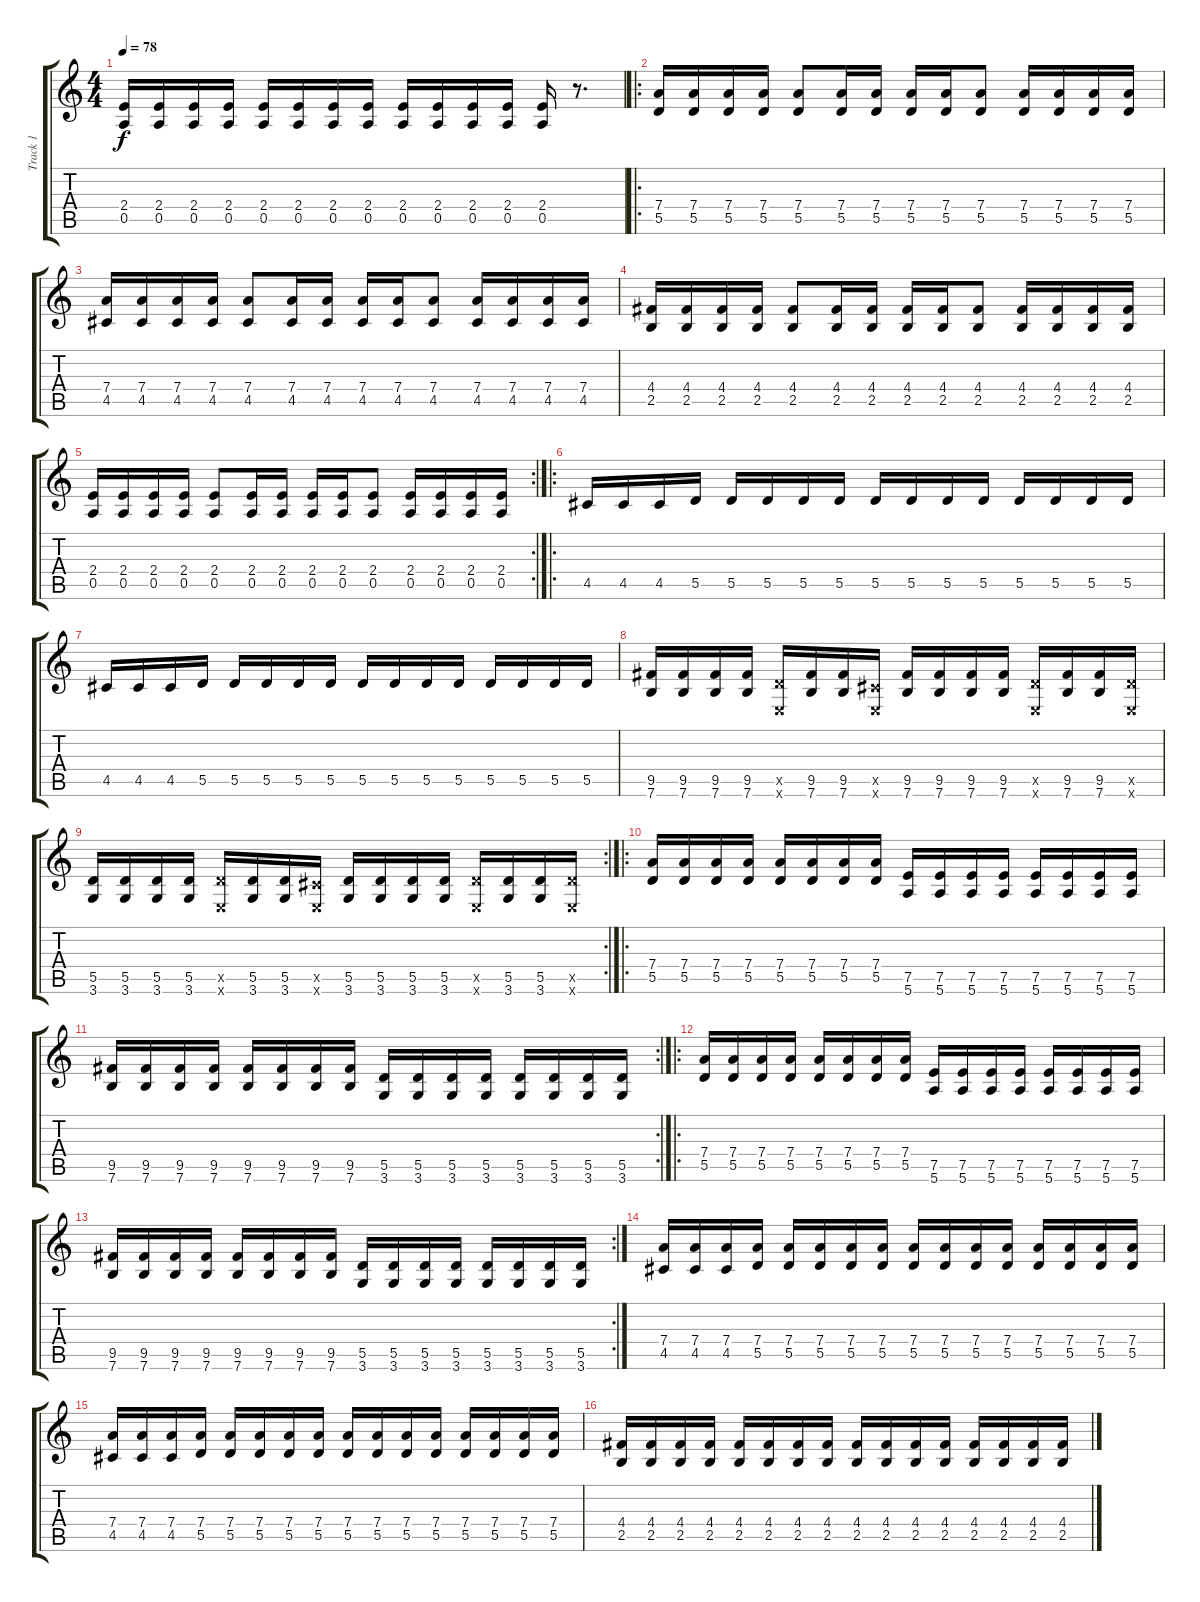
\track ("Track 1" "Track 1") {instrument overdrivenguitar}
\staff {score tabs}
\tuning (E4 B3 G3 D3 A2 E2) {hide}
\ts (4 4)
\tempo 78
\clef g2
\ks c
(2.4 0.5).16{dy f} (2.4 0.5).16 (2.4 0.5).16 (2.4 0.5).16 (2.4 0.5).16 (2.4 0.5).16 (2.4 0.5).16 (2.4 0.5).16 (2.4 0.5).16 (2.4 0.5).16 (2.4 0.5).16 (2.4 0.5).16 (2.4 0.5).16 r.8{d} |
\ro
(7.4 5.5).16{instrument distortionguitar} (7.4 5.5).16 (7.4 5.5).16 (7.4 5.5).16 (7.4 5.5).8 (7.4 5.5).16 (7.4 5.5).16 (7.4 5.5).16 (7.4 5.5).16 (7.4 5.5).8 (7.4 5.5).16 (7.4 5.5).16 (7.4 5.5).16 (7.4 5.5).16 |
(7.4 4.5).16 (7.4 4.5).16 (7.4 4.5).16 (7.4 4.5).16 (7.4 4.5).8 (7.4 4.5).16 (7.4 4.5).16 (7.4 4.5).16 (7.4 4.5).16 (7.4 4.5).8 (7.4 4.5).16 (7.4 4.5).16 (7.4 4.5).16 (7.4 4.5).16 |
(4.4 2.5).16 (4.4 2.5).16 (4.4 2.5).16 (4.4 2.5).16 (4.4 2.5).8 (4.4 2.5).16 (4.4 2.5).16 (4.4 2.5).16 (4.4 2.5).16 (4.4 2.5).8 (4.4 2.5).16 (4.4 2.5).16 (4.4 2.5).16 (4.4 2.5).16 |
\rc 2
(2.4 0.5).16 (2.4 0.5).16 (2.4 0.5).16 (2.4 0.5).16 (2.4 0.5).8 (2.4 0.5).16 (2.4 0.5).16 (2.4 0.5).16 (2.4 0.5).16 (2.4 0.5).8 (2.4 0.5).16 (2.4 0.5).16 (2.4 0.5).16 (2.4 0.5).16 |
\ro
4.5.16{instrument electricguitarmuted} 4.5.16 4.5.16 5.5.16 5.5.16 5.5.16 5.5.16 5.5.16 5.5.16 5.5.16 5.5.16 5.5.16 5.5.16 5.5.16 5.5.16 5.5.16 |
4.5.16 4.5.16 4.5.16 5.5.16 5.5.16 5.5.16 5.5.16 5.5.16 5.5.16 5.5.16 5.5.16 5.5.16 5.5.16 5.5.16 5.5.16 5.5.16 |
(9.5 7.6).16{instrument overdrivenguitar} (9.5 7.6).16 (9.5 7.6).16 (9.5 7.6).16 (5.5{x} 0.6{x}).16 (9.5 7.6).16 (9.5 7.6).16 (4.5{x} 0.6{x}).16 (9.5 7.6).16 (9.5 7.6).16 (9.5 7.6).16 (9.5 7.6).16 (5.5{x} 0.6{x}).16 (9.5 7.6).16 (9.5 7.6).16 (5.5{x} 0.6{x}).16 |
\rc 2
(5.5 3.6).16{instrument overdrivenguitar} (5.5 3.6).16 (5.5 3.6).16 (5.5 3.6).16 (5.5{x} 0.6{x}).16 (5.5 3.6).16 (5.5 3.6).16 (4.5{x} 0.6{x}).16 (5.5 3.6).16 (5.5 3.6).16 (5.5 3.6).16 (5.5 3.6).16 (5.5{x} 0.6{x}).16 (5.5 3.6).16 (5.5 3.6).16 (5.5{x} 0.6{x}).16 |
\ro
(7.4 5.5).16{instrument overdrivenguitar} (7.4 5.5).16 (7.4 5.5).16 (7.4 5.5).16 (7.4 5.5).16 (7.4 5.5).16 (7.4 5.5).16 (7.4 5.5).16 (7.5 5.6).16 (7.5 5.6).16 (7.5 5.6).16 (7.5 5.6).16 (7.5 5.6).16 (7.5 5.6).16 (7.5 5.6).16 (7.5 5.6).16 |
\rc 2
(9.5 7.6).16{instrument overdrivenguitar} (9.5 7.6).16 (9.5 7.6).16 (9.5 7.6).16 (9.5 7.6).16 (9.5 7.6).16 (9.5 7.6).16 (9.5 7.6).16 (5.5 3.6).16 (5.5 3.6).16 (5.5 3.6).16 (5.5 3.6).16 (5.5 3.6).16 (5.5 3.6).16 (5.5 3.6).16 (5.5 3.6).16 |
\ro
(7.4 5.5).16{instrument overdrivenguitar} (7.4 5.5).16 (7.4 5.5).16 (7.4 5.5).16 (7.4 5.5).16 (7.4 5.5).16 (7.4 5.5).16 (7.4 5.5).16 (7.5 5.6).16 (7.5 5.6).16 (7.5 5.6).16 (7.5 5.6).16 (7.5 5.6).16 (7.5 5.6).16 (7.5 5.6).16 (7.5 5.6).16 |
\rc 2
(9.5 7.6).16{instrument overdrivenguitar} (9.5 7.6).16 (9.5 7.6).16 (9.5 7.6).16 (9.5 7.6).16 (9.5 7.6).16 (9.5 7.6).16 (9.5 7.6).16 (5.5 3.6).16 (5.5 3.6).16 (5.5 3.6).16 (5.5 3.6).16 (5.5 3.6).16 (5.5 3.6).16 (5.5 3.6).16 (5.5 3.6).16 |
(7.4 4.5).16 (7.4 4.5).16 (7.4 4.5).16 (7.4 5.5).16 (7.4 5.5).16 (7.4 5.5).16 (7.4 5.5).16 (7.4 5.5).16 (7.4 5.5).16 (7.4 5.5).16 (7.4 5.5).16 (7.4 5.5).16 (7.4 5.5).16 (7.4 5.5).16 (7.4 5.5).16 (7.4 5.5).16 |
(7.4 4.5).16 (7.4 4.5).16 (7.4 4.5).16 (7.4 5.5).16 (7.4 5.5).16 (7.4 5.5).16 (7.4 5.5).16 (7.4 5.5).16 (7.4 5.5).16 (7.4 5.5).16 (7.4 5.5).16 (7.4 5.5).16 (7.4 5.5).16 (7.4 5.5).16 (7.4 5.5).16 (7.4 5.5).16 |
(4.4 2.5).16 (4.4 2.5).16 (4.4 2.5).16 (4.4 2.5).16 (4.4 2.5).16 (4.4 2.5).16 (4.4 2.5).16 (4.4 2.5).16 (4.4 2.5).16 (4.4 2.5).16 (4.4 2.5).16 (4.4 2.5).16 (4.4 2.5).16 (4.4 2.5).16 (4.4 2.5).16 (4.4 2.5).16
